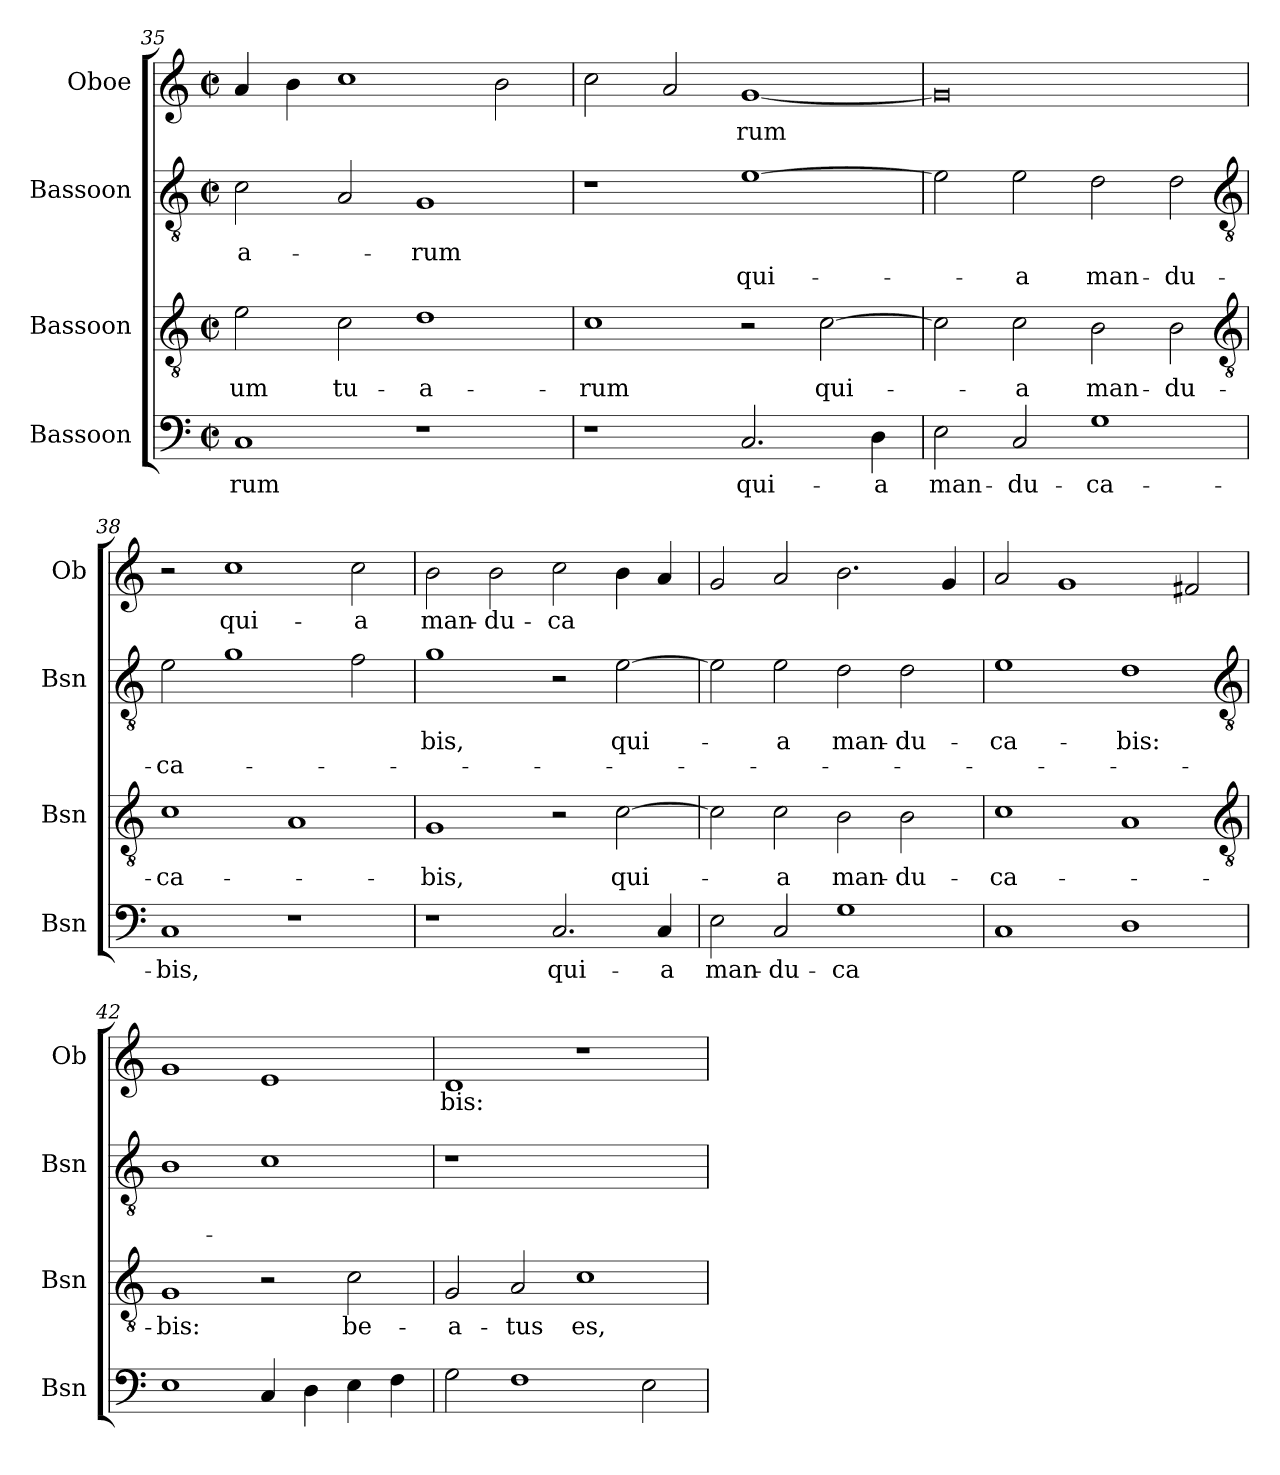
**kern	**text	**kern	**text	**kern	**text	**text	**kern	**text
*part4	*part4	*part3	*part3	*part2	*part2	*part2	*part1	*part1
*staff4	*staff4	*staff3	*staff3	*staff2	*staff2	*staff2	*staff1	*staff1
*I"Bassoon	*	*I"Bassoon	*	*I"Bassoon	*	*	*I"Oboe	*
*I'Bsn	*	*I'Bsn	*	*I'Bsn	*	*	*I'Ob	*
*clefF4	*	*clefGv2	*	*clefGv2	*	*	*clefG2	*
*M2/2	*	*M2/2	*	*M2/2	*	*	*M2/2	*
*met(c|)	*	*met(c|)	*	*met(c|)	*	*	*met(c|)	*
=35	=35	=35	=35	=35	=35	=35	=35	=35
!	!LO:LY:b	!	!LO:LY:b	!	!LO:LY:b	!	!	!
1C	-rum	2e	-um	2c	-a-	.	4a	.
.	.	.	.	.	.	.	4b	.
!	!	!	!LO:LY:b	!	!	!	!	!
.	.	2c	tu-	2A	.	.	1cc	.
!	!	!	!LO:LY:b	!	!LO:LY:b	!	!	!
1r	.	1d	-a-	1G	-rum	.	.	.
.	.	.	.	.	.	.	2b	.
=36	=36	=36	=36	=36	=36	=36	=36	=36
!	!	!	!LO:LY:b	!	!	!	!	!
1r	.	1c	-rum	1r	.	.	2cc	.
.	.	.	.	.	.	.	2a	.
!	!LO:LY:b	!	!	!	!	!LO:LY:b	!	!LO:LY:b
2.C	qui-	2r	.	[1e	.	qui-	[1g	rum
!	!	!	!LO:LY:b	!	!	!	!	!
.	.	[2c	qui-	.	.	.	.	.
!	!LO:LY:b	!	!	!	!	!	!	!
4D	-a	.	.	.	.	.	.	.
=37	=37	=37	=37	=37	=37	=37	=37	=37
!	!LO:LY:b	!	!	!	!	!	!	!
2E	man-	2c]	.	2e]	.	.	0g]	.
!	!LO:LY:b	!	!LO:LY:b	!	!	!LO:LY:b	!	!
2C	-du-	2c	-a	2e	.	-a	.	.
!	!LO:LY:b	!	!LO:LY:b	!	!	!LO:LY:b	!	!
1G	-ca-	2B	man-	2d	.	man-	.	.
!	!	!	!LO:LY:b	!	!	!LO:LY:b	!	!
.	.	2B	-du-	2d	.	-du-	.	.
*	*	*clefGv2	*	*clefGv2	*	*	*	*
!!LO:LB:g=z
=38	=38	=38	=38	=38	=38	=38	=38	=38
!	!LO:LY:b	!	!LO:LY:b	!	!	!LO:LY:b	!	!
1C	-bis,	1c	-ca-	2e	.	-ca-	2r	.
!	!	!	!	!	!	!	!	!LO:LY:b
.	.	.	.	1g	.	.	1cc	qui-
1r	.	1A	.	.	.	.	.	.
!	!	!	!	!	!	!	!	!LO:LY:b
.	.	.	.	2f	.	.	2cc	-a
=39	=39	=39	=39	=39	=39	=39	=39	=39
!	!	!	!LO:LY:b	!	!LO:LY:b	!	!	!LO:LY:b
1r	.	1G	-bis,	1g	-bis,	.	2b	man-
!	!	!	!	!	!	!	!	!LO:LY:b
.	.	.	.	.	.	.	2b	-du-
!	!LO:LY:b	!	!	!	!	!	!	!LO:LY:b
2.C	qui-	2r	.	2r	.	.	2cc	-ca
!	!	!	!LO:LY:b	!	!LO:LY:b	!	!	!
.	.	[2c	qui-	[2e	qui-	.	4b	.
!	!LO:LY:b	!	!	!	!	!	!	!
4C	-a	.	.	.	.	.	4a	.
=40	=40	=40	=40	=40	=40	=40	=40	=40
!	!LO:LY:b	!	!	!	!	!	!	!
2E	man-	2c]	.	2e]	.	.	2g	.
!	!LO:LY:b	!	!LO:LY:b	!	!LO:LY:b	!	!	!
2C	-du-	2c	-a	2e	-a	.	2a	.
!	!LO:LY:b	!	!LO:LY:b	!	!LO:LY:b	!	!	!
1G	-ca	2B	man-	2d	man-	.	2.b	.
!	!	!	!LO:LY:b	!	!LO:LY:b	!	!	!
.	.	2B	-du-	2d	-du-	.	.	.
.	.	.	.	.	.	.	4g	.
=41	=41	=41	=41	=41	=41	=41	=41	=41
!	!	!	!LO:LY:b	!	!LO:LY:b	!	!	!
1C	.	1c	-ca-	1e	-ca-	.	2a	.
.	.	.	.	.	.	.	1g	.
!	!	!	!	!	!LO:LY:b	!	!	!
1D	.	1A	.	1d	-bis:	.	.	.
.	.	.	.	.	.	.	2f#X	.
*	*	*clefGv2	*	*clefGv2	*	*	*	*
!!LO:PB:g=z
=42	=42	=42	=42	=42	=42	=42	=42	=42
!	!	!	!LO:LY:b	!	!	!	!	!
1E	.	1G	-bis:	1B	.	.	1g	.
4C	.	2r	.	1c	.	.	1e	.
4D	.	.	.	.	.	.	.	.
!	!	!	!LO:LY:b	!	!	!	!	!
4E	.	2c	be-	.	.	.	.	.
4F	.	.	.	.	.	.	.	.
=43	=43	=43	=43	=43	=43	=43	=43	=43
!	!	!	!LO:LY:b	!	!	!	!	!LO:LY:b
2G	.	2G	-a-	1r	.	.	1d	bis:
!	!	!	!LO:LY:b	!	!	!	!	!
1F	.	2A	-tus	.	.	.	.	.
!	!	!	!LO:LY:b	!	!	!	!	!
.	.	1c	es,	1ryy	.	.	1r	.
2E	.	.	.	.	.	.	.	.
=	=	=	=	=	=	=	=	=
*-	*-	*-	*-	*-	*-	*-	*-	*-
